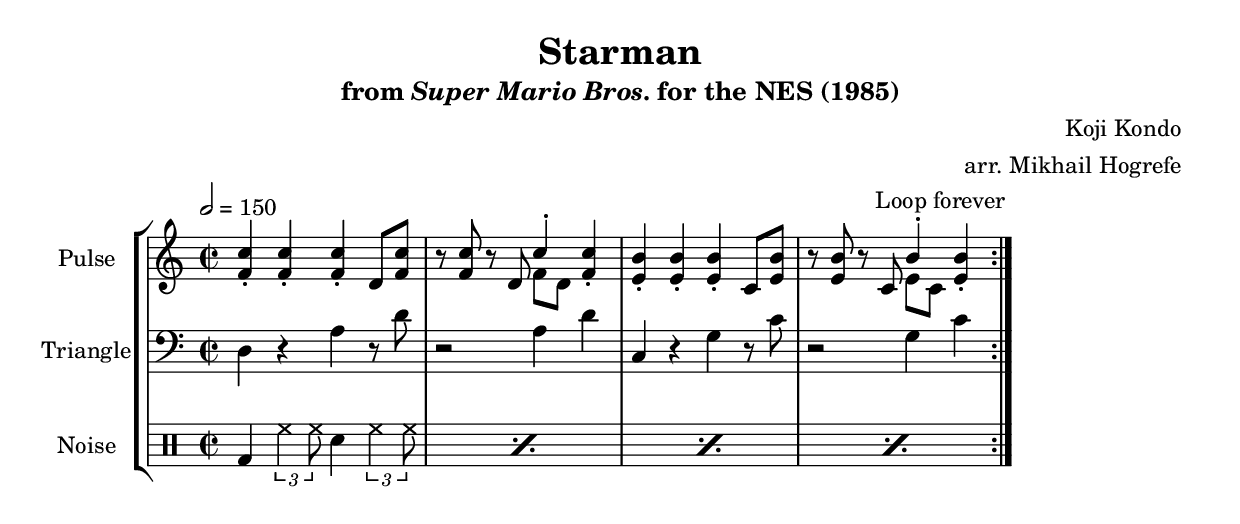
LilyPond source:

\version "2.22.0"

\book {
    \header {
        title = "Starman"
        subtitle = \markup { "from" {\italic "Super Mario Bros."} "for the NES (1985)" }
        composer = "Koji Kondo"
        arranger = "arr. Mikhail Hogrefe"
    }

    \score {
        {
            \new StaffGroup <<
                \new Staff \relative c' {
                    \set Staff.instrumentName = "Pulse"
                    \set Staff.shortInstrumentName = "P."
\key c \major
\time 2/2
\tempo 2 = 150
                    \repeat volta 2 {
<f c'>4-. 4-. 4-. d8 <f c'> |
r8 <f c'> r d <<{c'4-.}\\{f,8[ d]}>> <f c'>4-. |
<e b'>4-. 4-. 4-. c8 <e b'> |
r8 <e b'> r c <<{b'4-.}\\{e,8[ c]}>> <e b'>4-. |
                    }
\once \override Score.RehearsalMark.self-alignment-X = #RIGHT
\mark \markup { \fontsize #-2 "Loop forever" }
                }

                \new Staff \relative c {
                    \set Staff.instrumentName = "Triangle"
                    \set Staff.shortInstrumentName = "T."
\clef bass
\key c \major
d4 r a' r8 d |
r2 a4 d |
c,4 r g' r8 c |
r2 g4 c |
                }

                \new DrumStaff {
                    \drummode {
                        \set Staff.instrumentName="Noise"
                        \set Staff.shortInstrumentName="N."
\repeat percent 4 { bd4 \tuplet 3/2 { hh4 hh8 } sn4 \tuplet 3/2 { hh4 hh8 } | }
                    }
                }
            >>
        }
        \layout {
            \context {
                \Staff
                \RemoveEmptyStaves
            }
            \context {
                \DrumStaff
                \RemoveEmptyStaves
            }
        }
    }
}
